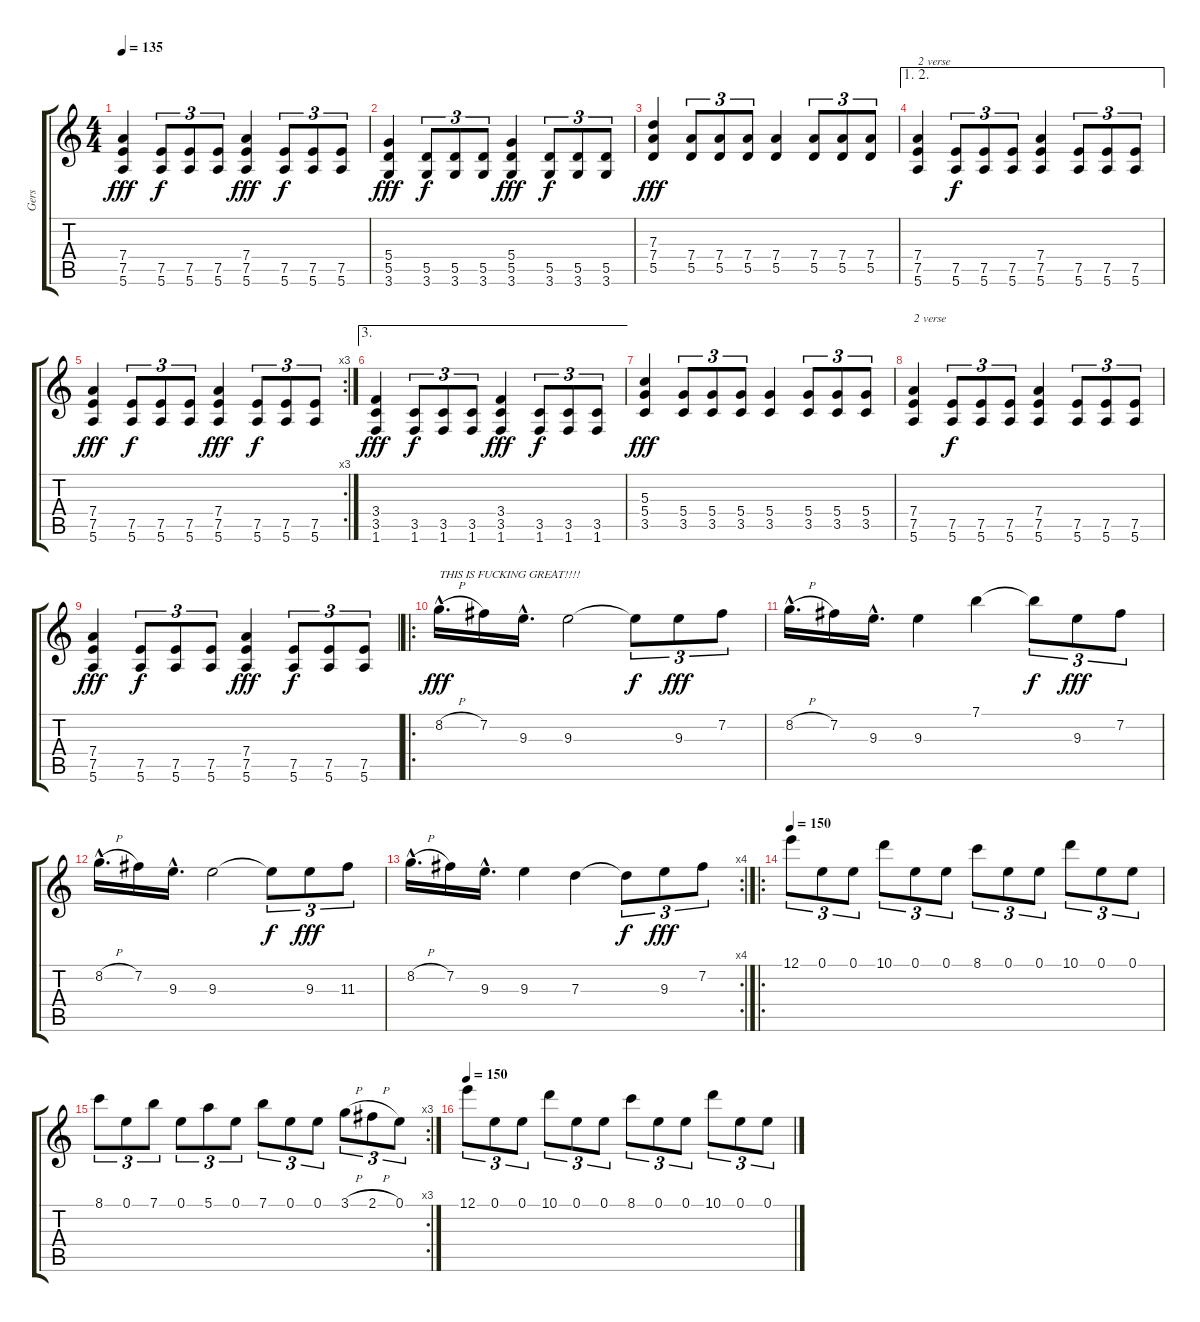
\track ("Gers" "Gers") {instrument distortionguitar}
\staff {score tabs}
\tuning (E4 B3 G3 D3 A2 E2) {hide}
\ts (4 4)
\tempo 135
\clef g2
\ks c
(7.4 7.5 5.6).4{dy fff} (7.5 5.6).8{tu (3 2) dy f} (7.5 5.6).8{tu (3 2)} (7.5 5.6).8{tu (3 2)} (7.4 7.5 5.6).4{dy fff} (7.5 5.6).8{tu (3 2) dy f} (7.5 5.6).8{tu (3 2)} (7.5 5.6).8{tu (3 2)} |
(5.4 5.5 3.6).4{dy fff} (5.5 3.6).8{tu (3 2) dy f} (5.5 3.6).8{tu (3 2)} (5.5 3.6).8{tu (3 2)} (5.4 5.5 3.6).4{dy fff} (5.5 3.6).8{tu (3 2) dy f} (5.5 3.6).8{tu (3 2)} (5.5 3.6).8{tu (3 2)} |
(7.3 7.4 5.5).4{dy fff} (7.4 5.5).8{tu (3 2)} (7.4 5.5).8{tu (3 2)} (7.4 5.5).8{tu (3 2)} (7.4 5.5).4 (7.4 5.5).8{tu (3 2)} (7.4 5.5).8{tu (3 2)} (7.4 5.5).8{tu (3 2)} |
\ae (1 2)
(7.4 7.5 5.6).4{txt "2 verse"} (7.5 5.6).8{tu (3 2) dy f} (7.5 5.6).8{tu (3 2)} (7.5 5.6).8{tu (3 2)} (7.4 7.5 5.6).4 (7.5 5.6).8{tu (3 2)} (7.5 5.6).8{tu (3 2)} (7.5 5.6).8{tu (3 2)} |
\rc 3
(7.4 7.5 5.6).4{dy fff} (7.5 5.6).8{tu (3 2) dy f} (7.5 5.6).8{tu (3 2)} (7.5 5.6).8{tu (3 2)} (7.4 7.5 5.6).4{dy fff} (7.5 5.6).8{tu (3 2) dy f} (7.5 5.6).8{tu (3 2)} (7.5 5.6).8{tu (3 2)} |
\ae 3
(3.4 3.5 1.6).4{dy fff} (3.5 1.6).8{tu (3 2) dy f} (3.5 1.6).8{tu (3 2)} (3.5 1.6).8{tu (3 2)} (3.4 3.5 1.6).4{dy fff} (3.5 1.6).8{tu (3 2) dy f} (3.5 1.6).8{tu (3 2)} (3.5 1.6).8{tu (3 2)} |
(5.3 5.4 3.5).4{dy fff} (5.4 3.5).8{tu (3 2)} (5.4 3.5).8{tu (3 2)} (5.4 3.5).8{tu (3 2)} (5.4 3.5).4 (5.4 3.5).8{tu (3 2)} (5.4 3.5).8{tu (3 2)} (5.4 3.5).8{tu (3 2)} |
(7.4 7.5 5.6).4{txt "2 verse"} (7.5 5.6).8{tu (3 2) dy f} (7.5 5.6).8{tu (3 2)} (7.5 5.6).8{tu (3 2)} (7.4 7.5 5.6).4 (7.5 5.6).8{tu (3 2)} (7.5 5.6).8{tu (3 2)} (7.5 5.6).8{tu (3 2)} |
(7.4 7.5 5.6).4{dy fff} (7.5 5.6).8{tu (3 2) dy f} (7.5 5.6).8{tu (3 2)} (7.5 5.6).8{tu (3 2)} (7.4 7.5 5.6).4{dy fff} (7.5 5.6).8{tu (3 2) dy f} (7.5 5.6).8{tu (3 2)} (7.5 5.6).8{tu (3 2)} |
\ro
8.2{h hac}.16{d txt "THIS IS FUCKING GREAT!!!!" dy fff} 7.2.16 9.3{hac}.16{d} 9.3.2 9.3{t}.8{tu (3 2) dy f} 9.3.8{tu (3 2) dy fff} 7.2.8{tu (3 2)} |
8.2{h hac}.16{d} 7.2.16 9.3{hac}.16{d} 9.3.4 7.1.4 7.1{t}.8{tu (3 2) dy f} 9.3.8{tu (3 2) dy fff} 7.2.8{tu (3 2)} |
8.2{h hac}.16{d} 7.2.16 9.3{hac}.16{d} 9.3.2 9.3{t}.8{tu (3 2) dy f} 9.3.8{tu (3 2) dy fff} 11.3.8{tu (3 2)} |
\rc 4
8.2{h hac}.16{d} 7.2.16 9.3{hac}.16{d} 9.3.4 7.3.4 7.3{t}.8{tu (3 2) dy f} 9.3.8{tu (3 2) dy fff} 7.2.8{tu (3 2)} |
\ro
\tempo 150
12.1.8{tu (3 2)} 0.1.8{tu (3 2)} 0.1.8{tu (3 2)} 10.1.8{tu (3 2)} 0.1.8{tu (3 2)} 0.1.8{tu (3 2)} 8.1.8{tu (3 2)} 0.1.8{tu (3 2)} 0.1.8{tu (3 2)} 10.1.8{tu (3 2)} 0.1.8{tu (3 2)} 0.1.8{tu (3 2)} |
\rc 3
8.1.8{tu (3 2)} 0.1.8{tu (3 2)} 7.1.8{tu (3 2)} 0.1.8{tu (3 2)} 5.1.8{tu (3 2)} 0.1.8{tu (3 2)} 7.1.8{tu (3 2)} 0.1.8{tu (3 2)} 0.1.8{tu (3 2)} 3.1{h}.8{tu (3 2)} 2.1{h}.8{tu (3 2)} 0.1.8{tu (3 2)} |
\tempo 150
12.1.8{tu (3 2)} 0.1.8{tu (3 2)} 0.1.8{tu (3 2)} 10.1.8{tu (3 2)} 0.1.8{tu (3 2)} 0.1.8{tu (3 2)} 8.1.8{tu (3 2)} 0.1.8{tu (3 2)} 0.1.8{tu (3 2)} 10.1.8{tu (3 2)} 0.1.8{tu (3 2)} 0.1.8{tu (3 2)}
